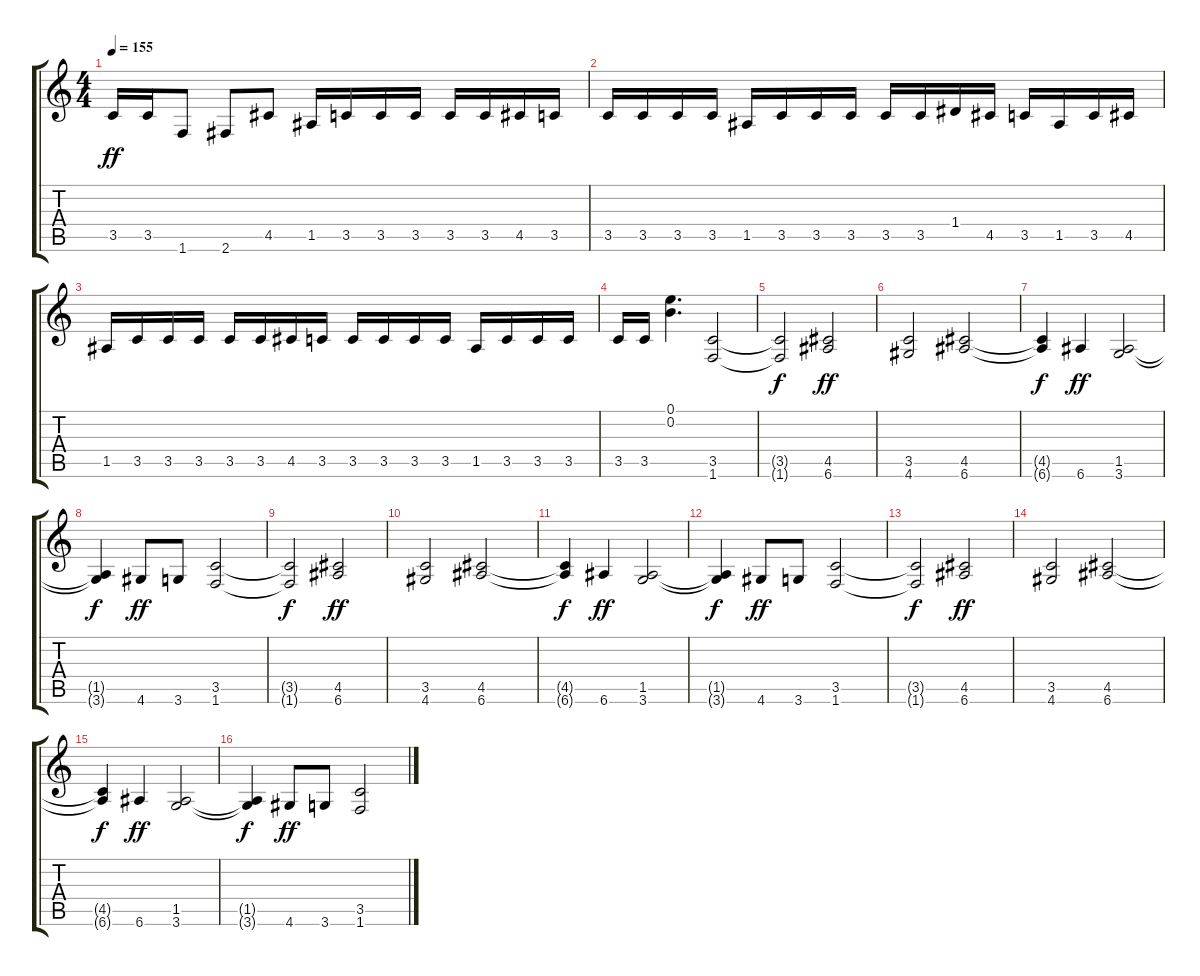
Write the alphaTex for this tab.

\track "" {instrument distortionguitar}
\staff {score tabs}
\tuning (E4 B3 G3 D3 A2 E2) {hide}
\ts (4 4)
\tempo 155
\clef g2
\ks c
3.5.16{dy ff} 3.5.16 1.6.8 2.6.8 4.5.8 1.5.16 3.5.16 3.5.16 3.5.16 3.5.16 3.5.16 4.5.16 3.5.16 |
3.5.16 3.5.16 3.5.16 3.5.16 1.5.16 3.5.16 3.5.16 3.5.16 3.5.16 3.5.16 1.4.16 4.5.16 3.5.16 1.5.16 3.5.16 4.5.16 |
1.5.16 3.5.16 3.5.16 3.5.16 3.5.16 3.5.16 4.5.16 3.5.16 3.5.16 3.5.16 3.5.16 3.5.16 1.5.16 3.5.16 3.5.16 3.5.16 |
3.5.16 3.5.16 (0.1 0.2).4{d} (3.5 1.6).2 |
(3.5{t} 1.6{t}).2{dy f} (4.5 6.6).2{dy ff} |
(3.5 4.6).2 (4.5 6.6).2 |
(4.5{t} 6.6{t}).4{dy f} 6.6.4{dy ff} (1.5 3.6).2 |
(1.5{t} 3.6{t}).4{dy f} 4.6.8{dy ff} 3.6.8 (3.5 1.6).2 |
(3.5{t} 1.6{t}).2{dy f} (4.5 6.6).2{dy ff} |
(3.5 4.6).2 (4.5 6.6).2 |
(4.5{t} 6.6{t}).4{dy f} 6.6.4{dy ff} (1.5 3.6).2 |
(1.5{t} 3.6{t}).4{dy f} 4.6.8{dy ff} 3.6.8 (3.5 1.6).2 |
(3.5{t} 1.6{t}).2{dy f} (4.5 6.6).2{dy ff} |
(3.5 4.6).2 (4.5 6.6).2 |
(4.5{t} 6.6{t}).4{dy f} 6.6.4{dy ff} (1.5 3.6).2 |
(1.5{t} 3.6{t}).4{dy f} 4.6.8{dy ff} 3.6.8 (3.5 1.6).2
